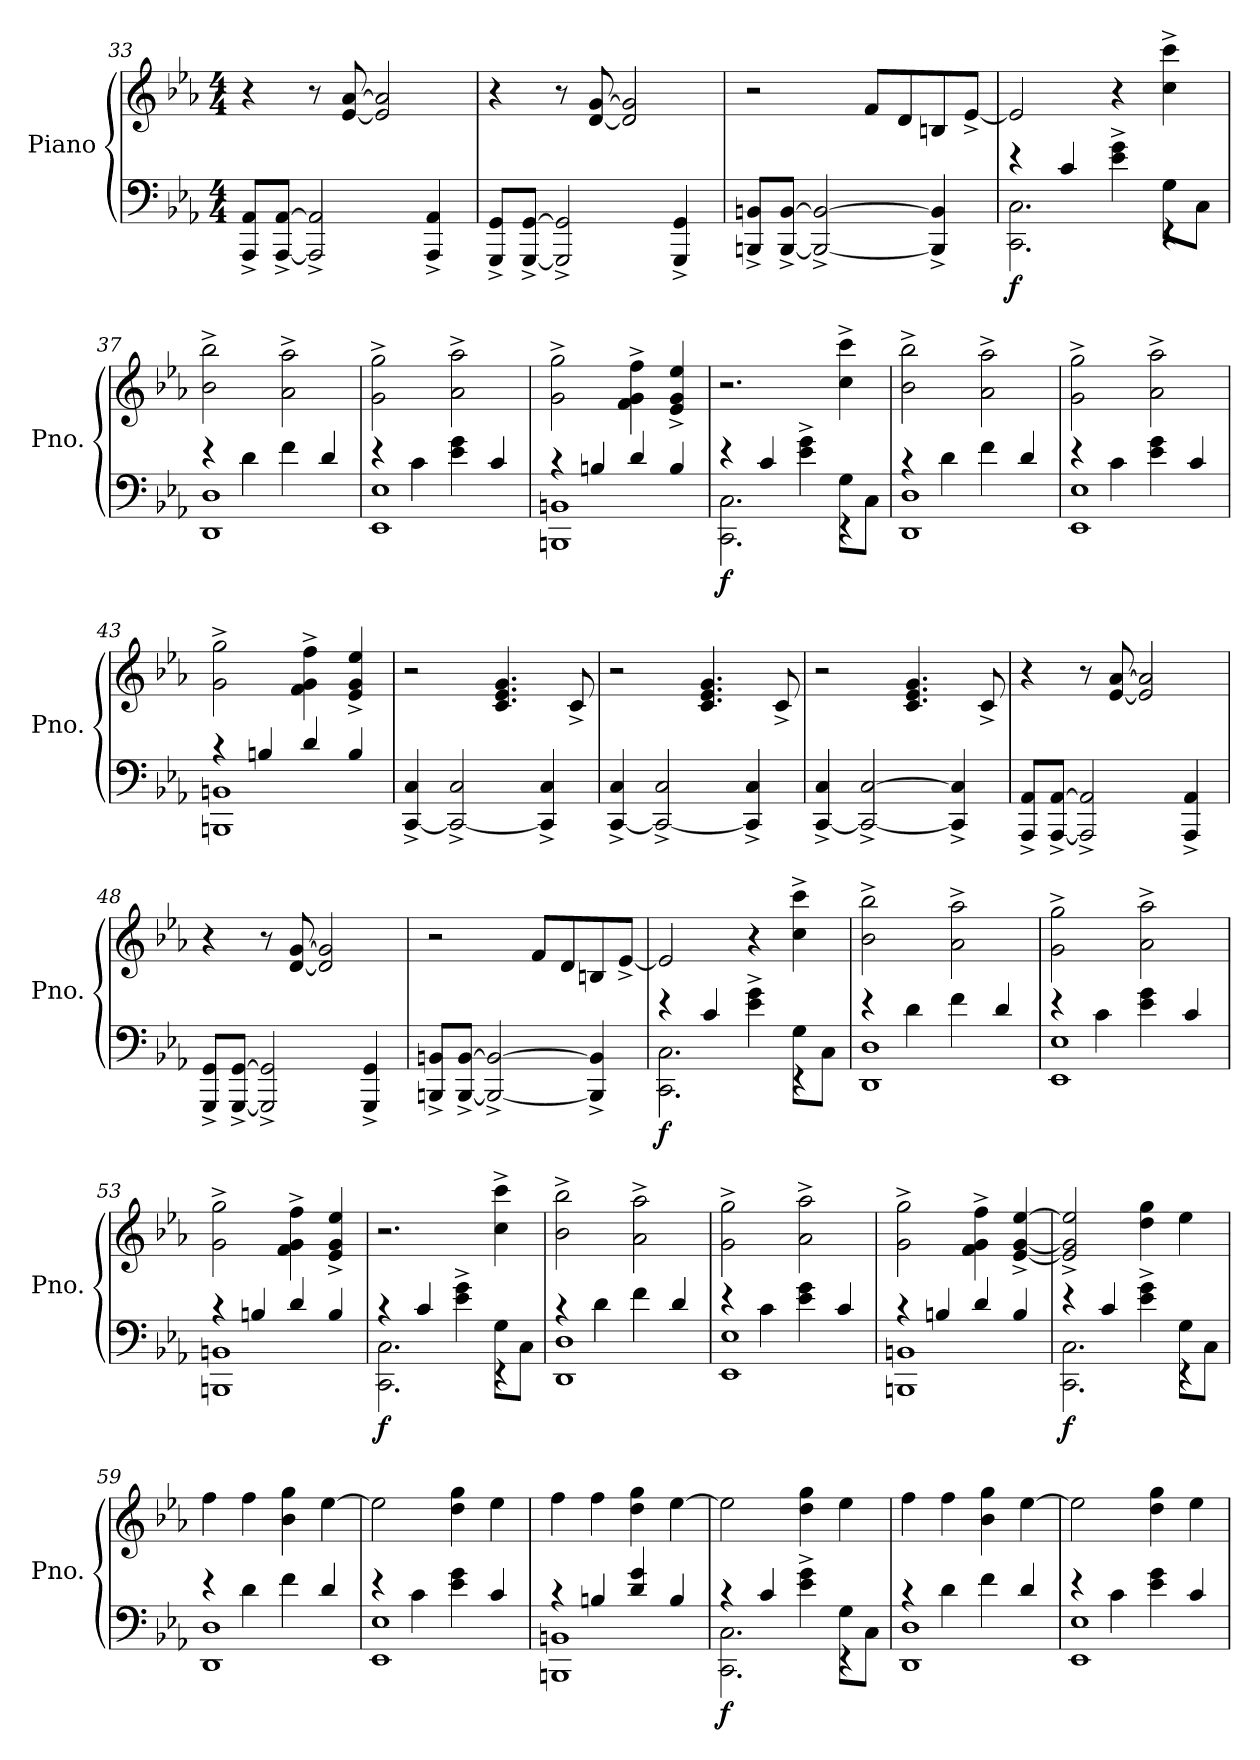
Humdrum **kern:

**kern	**kern	**dynam
*part1	*part1	*part1
*staff2	*staff1	*staff1/2
*I"Piano	*	*
*I'Pno.	*	*
*clefF4	*clefG2	*
*k[b-e-a-]	*k[b-e-a-]	*
*M4/4	*M4/4	*
=33	=33	=33
8AAA-/^ 8AA-/^L	4r	.
[8AAA-/^ [8AA-/^J	.	.
2AAA-/]^ 2AA-/]^	8r	.
.	[8e-/ [8a-/	.
.	2e-/] 2a-/]	.
4AAA-/^ 4AA-/^	.	.
!!LO:PB:g=z
=34	=34	=34
8GGG/^ 8GG/^L	4r	.
[8GGG/^ [8GG/^J	.	.
2GGG/]^ 2GG/]^	8r	.
.	[8d/ [8g/	.
.	2d/] 2g/]	.
4GGG/^ 4GG/^	.	.
=35	=35	=35
8BBBn/^ 8BBn/^L	2r	.
[8BBB/^ [8BB/^J	.	.
2BBB/_^ 2BB/_^	.	.
.	8f/L	.
.	8d/	.
4BBB/]^ 4BB/]^	8Bn/	.
.	[8e-^/J	.
=36	=36	=36
*^	*	*
!	!	!	!LO:DY:b=2
4r	2.CC\ 2.C\	2e-/]	f
4c/	.	.	.
4e-\^ 4g\^	.	4r	.
8G<\L	4r	4cc\^ 4ccc\^	.
8C<\J	.	.	.
=37	=37	=37	=37
4r	1DD 1D	2b-\^ 2bb-\^	.
4d\	.	.	.
4f\	.	2a-\^ 2aa-\^	.
4d/	.	.	.
=38	=38	=38	=38
4r	1EE- 1E-	2g\^ 2gg\^	.
4c\	.	.	.
4e-\ 4g\	.	2a-\^ 2aa-\^	.
4c/	.	.	.
=39	=39	=39	=39
4r	1BBBn 1BBn	2g\^ 2gg\^	.
4Bn/	.	.	.
4d/	.	4f\^ 4g\^ 4ff\^	.
4B/	.	4e-/^ 4g/^ 4ee-/^	.
!!LO:LB:g=z
=40	=40	=40	=40
!	!	!	!LO:DY:b=2
4r	2.CC\ 2.C\	2.r	f
4c/	.	.	.
4e-\^ 4g\^	.	.	.
8G<\L	4r	4cc\^ 4ccc\^	.
8C<\J	.	.	.
=41	=41	=41	=41
4r	1DD 1D	2b-\^ 2bb-\^	.
4d\	.	.	.
4f\	.	2a-\^ 2aa-\^	.
4d/	.	.	.
=42	=42	=42	=42
4r	1EE- 1E-	2g\^ 2gg\^	.
4c\	.	.	.
4e-\ 4g\	.	2a-\^ 2aa-\^	.
4c/	.	.	.
=43	=43	=43	=43
4r	1BBBn 1BBn	2g\^ 2gg\^	.
4Bn/	.	.	.
4d/	.	4f\^ 4g\^ 4ff\^	.
4B/	.	4e-/^ 4g/^ 4ee-/^	.
*v	*v	*	*
=44	=44	=44
[4CC/^ 4C/^	2r	.
2CC/_^ 2C/^	.	.
.	4.c/ 4.e-/ 4.g/	.
4CC/]^ 4C/^	.	.
.	8c^/	.
=45	=45	=45
[4CC/^ 4C/^	2r	.
2CC/_^ 2C/^	.	.
.	4.c/ 4.e-/ 4.g/	.
4CC/]^ 4C/^	.	.
.	8c^/	.
!!LO:LB:g=z
=46	=46	=46
[4CC/^ 4C/^	2r	.
2CC/_^ [2C/^	.	.
.	4.c/ 4.e-/ 4.g/	.
4CC/]^ 4C/]^	.	.
.	8c^/	.
=47	=47	=47
8AAA-/^ 8AA-/^L	4r	.
[8AAA-/^ [8AA-/^J	.	.
2AAA-/]^ 2AA-/]^	8r	.
.	[8e-/ [8a-/	.
.	2e-/] 2a-/]	.
4AAA-/^ 4AA-/^	.	.
=48	=48	=48
8GGG/^ 8GG/^L	4r	.
[8GGG/^ [8GG/^J	.	.
2GGG/]^ 2GG/]^	8r	.
.	[8d/ [8g/	.
.	2d/] 2g/]	.
4GGG/^ 4GG/^	.	.
=49	=49	=49
8BBBn/^ 8BBn/^L	2r	.
[8BBB/^ [8BB/^J	.	.
2BBB/_^ 2BB/_^	.	.
.	8f/L	.
.	8d/	.
4BBB/]^ 4BB/]^	8Bn/	.
.	[8e-^/J	.
=50	=50	=50
*^	*	*
!	!	!	!LO:DY:b=2
4r	2.CC\ 2.C\	2e-/]	f
4c/	.	.	.
4e-\^ 4g\^	.	4r	.
8G<\L	4r	4cc\^ 4ccc\^	.
8C<\J	.	.	.
!!LO:LB:g=z
=51	=51	=51	=51
4r	1DD 1D	2b-\^ 2bb-\^	.
4d\	.	.	.
4f\	.	2a-\^ 2aa-\^	.
4d/	.	.	.
!!LO:LB:g=z
=52	=52	=52	=52
4r	1EE- 1E-	2g\^ 2gg\^	.
4c\	.	.	.
4e-\ 4g\	.	2a-\^ 2aa-\^	.
4c/	.	.	.
=53	=53	=53	=53
4r	1BBBn 1BBn	2g\^ 2gg\^	.
4Bn/	.	.	.
4d/	.	4f\^ 4g\^ 4ff\^	.
4B/	.	4e-/^ 4g/^ 4ee-/^	.
=54	=54	=54	=54
!	!	!	!LO:DY:b=2
4r	2.CC\ 2.C\	2.r	f
4c/	.	.	.
4e-\^ 4g\^	.	.	.
8G<\L	4r	4cc\^ 4ccc\^	.
8C<\J	.	.	.
=55	=55	=55	=55
4r	1DD 1D	2b-\^ 2bb-\^	.
4d\	.	.	.
4f\	.	2a-\^ 2aa-\^	.
4d/	.	.	.
=56	=56	=56	=56
4r	1EE- 1E-	2g\^ 2gg\^	.
4c\	.	.	.
4e-\ 4g\	.	2a-\^ 2aa-\^	.
4c/	.	.	.
=57	=57	=57	=57
4r	1BBBn 1BBn	2g\^ 2gg\^	.
4Bn/	.	.	.
4d/	.	4f\^ 4g\^ 4ff\^	.
4B/	.	[4e-/^ [4g/^ [4ee-/^	.
!!LO:PB:g=z
=58	=58	=58	=58
!	!	!	!LO:DY:b=2
4r	2.CC\ 2.C\	2e-/]^ 2g/]^ 2ee-/]^	f
4c/	.	.	.
4e-\^ 4g\^	.	4dd\ 4gg\	.
8G<\L	4r	4ee-\	.
8C<\J	.	.	.
=59	=59	=59	=59
4r	1DD 1D	4ff\	.
4d\	.	4ff\	.
4f\	.	4b-\ 4gg\	.
4d/	.	[4ee-\	.
=60	=60	=60	=60
4r	1EE- 1E-	2ee-\]	.
4c\	.	.	.
4e-\ 4g\	.	4dd\ 4gg\	.
4c/	.	4ee-\	.
=61	=61	=61	=61
4r	1BBBn 1BBn	4ff\	.
4Bn/	.	4ff\	.
4d/ 4g/	.	4dd\ 4gg\	.
4B/	.	[4ee-\	.
=62	=62	=62	=62
!	!	!	!LO:DY:b=2
4r	2.CC\ 2.C\	2ee-\]	f
4c/	.	.	.
4e-\^ 4g\^	.	4dd\ 4gg\	.
8G<\L	4r	4ee-\	.
8C<\J	.	.	.
=63	=63	=63	=63
4r	1DD 1D	4ff\	.
4d\	.	4ff\	.
4f\	.	4b-\ 4gg\	.
4d/	.	[4ee-\	.
!!LO:PB:g=z
=64	=64	=64	=64
4r	1EE- 1E-	2ee-\]	.
4c\	.	.	.
4e-\ 4g\	.	4dd\ 4gg\	.
4c/	.	4ee-\	.
*v	*v	*	*
=	=	=
*-	*-	*-
